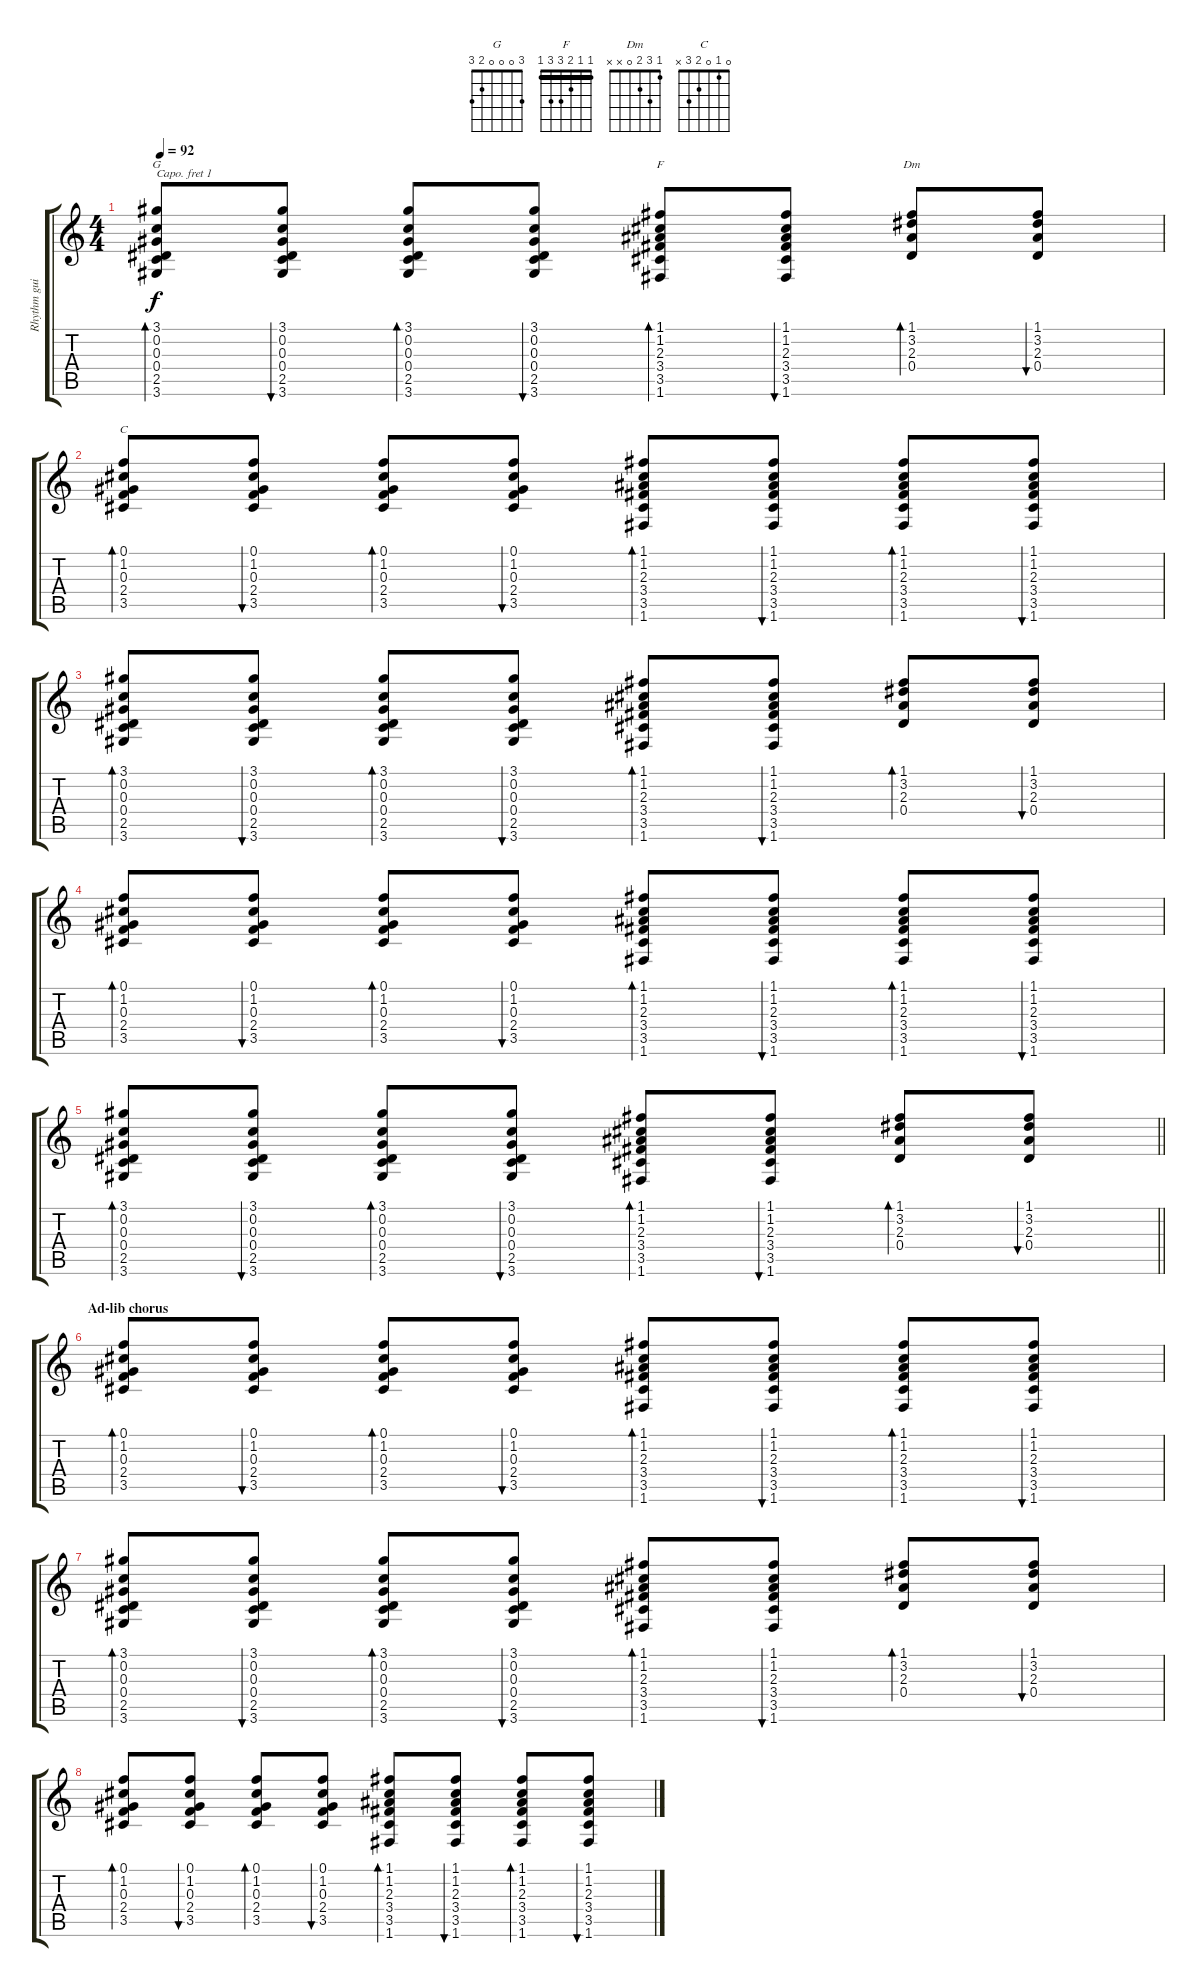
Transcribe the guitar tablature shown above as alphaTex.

\track ("Rhythm guitar (Capo I)" "Rhythm gui") {instrument acousticguitarsteel}
\staff {score tabs}
\capo 1
\tuning (E4 B3 G3 D3 A2 E2) {hide}
\chord ("G" 3 0 0 0 2 3)
\chord ("F" 1 1 2 3 3 1) {barre 1}
\chord ("Dm" 1 3 2 0 x x)
\chord ("C" 0 1 0 2 3 x)
\ts (4 4)
\tempo 92
\clef g2
\ks c
(3.1 0.2 0.3 0.4 2.5 3.6).8{bd 30 ch "G" dy f} (3.1 0.2 0.3 0.4 2.5 3.6).8{bu 30} (3.1 0.2 0.3 0.4 2.5 3.6).8{bd 30} (3.1 0.2 0.3 0.4 2.5 3.6).8{bu 30} (1.1 1.2 2.3 3.4 3.5 1.6).8{bd 30 ch "F"} (1.1 1.2 2.3 3.4 3.5 1.6).8{bu 30} (1.1 3.2 2.3 0.4).8{bd 30 ch "Dm"} (1.1 3.2 2.3 0.4).8{bu 30} |
(0.1 1.2 0.3 2.4 3.5).8{bd 30 ch "C"} (0.1 1.2 0.3 2.4 3.5).8{bu 30} (0.1 1.2 0.3 2.4 3.5).8{bd 30} (0.1 1.2 0.3 2.4 3.5).8{bu 30} (1.1 1.2 2.3 3.4 3.5 1.6).8{bd 30} (1.1 1.2 2.3 3.4 3.5 1.6).8{bu 30} (1.1 1.2 2.3 3.4 3.5 1.6).8{bd 30} (1.1 1.2 2.3 3.4 3.5 1.6).8{bu 30} |
(3.1 0.2 0.3 0.4 2.5 3.6).8{bd 30} (3.1 0.2 0.3 0.4 2.5 3.6).8{bu 30} (3.1 0.2 0.3 0.4 2.5 3.6).8{bd 30} (3.1 0.2 0.3 0.4 2.5 3.6).8{bu 30} (1.1 1.2 2.3 3.4 3.5 1.6).8{bd 30} (1.1 1.2 2.3 3.4 3.5 1.6).8{bu 30} (1.1 3.2 2.3 0.4).8{bd 30} (1.1 3.2 2.3 0.4).8{bu 30} |
(0.1 1.2 0.3 2.4 3.5).8{bd 30} (0.1 1.2 0.3 2.4 3.5).8{bu 30} (0.1 1.2 0.3 2.4 3.5).8{bd 30} (0.1 1.2 0.3 2.4 3.5).8{bu 30} (1.1 1.2 2.3 3.4 3.5 1.6).8{bd 30} (1.1 1.2 2.3 3.4 3.5 1.6).8{bu 30} (1.1 1.2 2.3 3.4 3.5 1.6).8{bd 30} (1.1 1.2 2.3 3.4 3.5 1.6).8{bu 30} |
\barLineRight lightlight
(3.1 0.2 0.3 0.4 2.5 3.6).8{bd 30} (3.1 0.2 0.3 0.4 2.5 3.6).8{bu 30} (3.1 0.2 0.3 0.4 2.5 3.6).8{bd 30} (3.1 0.2 0.3 0.4 2.5 3.6).8{bu 30} (1.1 1.2 2.3 3.4 3.5 1.6).8{bd 30} (1.1 1.2 2.3 3.4 3.5 1.6).8{bu 30} (1.1 3.2 2.3 0.4).8{bd 30} (1.1 3.2 2.3 0.4).8{bu 30} |
\section ("" "Ad-lib chorus")
(0.1 1.2 0.3 2.4 3.5).8{bd 30} (0.1 1.2 0.3 2.4 3.5).8{bu 30} (0.1 1.2 0.3 2.4 3.5).8{bd 30} (0.1 1.2 0.3 2.4 3.5).8{bu 30} (1.1 1.2 2.3 3.4 3.5 1.6).8{bd 30} (1.1 1.2 2.3 3.4 3.5 1.6).8{bu 30} (1.1 1.2 2.3 3.4 3.5 1.6).8{bd 30} (1.1 1.2 2.3 3.4 3.5 1.6).8{bu 30} |
(3.1 0.2 0.3 0.4 2.5 3.6).8{bd 30} (3.1 0.2 0.3 0.4 2.5 3.6).8{bu 30} (3.1 0.2 0.3 0.4 2.5 3.6).8{bd 30} (3.1 0.2 0.3 0.4 2.5 3.6).8{bu 30} (1.1 1.2 2.3 3.4 3.5 1.6).8{bd 30} (1.1 1.2 2.3 3.4 3.5 1.6).8{bu 30} (1.1 3.2 2.3 0.4).8{bd 30} (1.1 3.2 2.3 0.4).8{bu 30} |
(0.1 1.2 0.3 2.4 3.5).8{bd 30} (0.1 1.2 0.3 2.4 3.5).8{bu 30} (0.1 1.2 0.3 2.4 3.5).8{bd 30} (0.1 1.2 0.3 2.4 3.5).8{bu 30} (1.1 1.2 2.3 3.4 3.5 1.6).8{bd 30} (1.1 1.2 2.3 3.4 3.5 1.6).8{bu 30} (1.1 1.2 2.3 3.4 3.5 1.6).8{bd 30} (1.1 1.2 2.3 3.4 3.5 1.6).8{bu 30}
